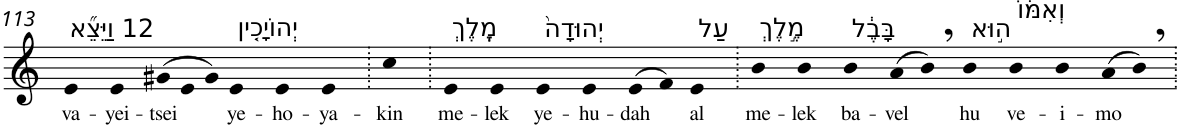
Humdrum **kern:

**kern	**text
*part1	*part1
*staff1	*staff1
*I"Piano	*
*I'Pno	*
!!LO:PB:g=z
*clefG2	*
*k[]	*
=113	=113
!LO:TX:a:t=12 וַיֵּצֵ֞א	!
!	!LO:LY:b
4e	va-
!	!LO:LY:b
4e	-yei-
*Xtuplet	*
!	!LO:LY:b
(>12g#X	-tsei
12e	.
12g#)	.
!LO:TX:a:t=יְהוֹיָכִ֤ין	!
!	!LO:LY:b
4e	ye-
!	!LO:LY:b
4e	-ho-
!	!LO:LY:b
4e	-ya-
=114.	=114.
!	!LO:LY:b
4cc	-kin
=115.	=115.
!LO:TX:a:t=מֶֽלֶךְ	!
!	!LO:LY:b
4e	me-
!	!LO:LY:b
4e	-lek
!LO:TX:a:t=יְהוּדָה֙	!
!	!LO:LY:b
4e	ye-
!	!LO:LY:b
4e	-hu-
!	!LO:LY:b
(>8e	-dah
8f)	.
!LO:TX:a:t=עַל	!
!	!LO:LY:b
4e	al
=116.	=116.
!LO:TX:a:t=מֶ֣לֶךְ	!
!	!LO:LY:b
4b	me-
!	!LO:LY:b
4b	-lek
!LO:TX:a:t=בָּבֶ֔ל	!
!	!LO:LY:b
4b	ba-
!	!LO:LY:b
(>8a	-vel
8b,)	.
!LO:TX:a:t=ה֣וּא	!
!	!LO:LY:b
4b	hu
!LO:TX:a:t=וְאִמּ֔וֹ	!
!	!LO:LY:b
4b	ve-
!	!LO:LY:b
4b	-i-
!	!LO:LY:b
(>8a	-mo
8b,)	.
=.	=.
*-	*-
